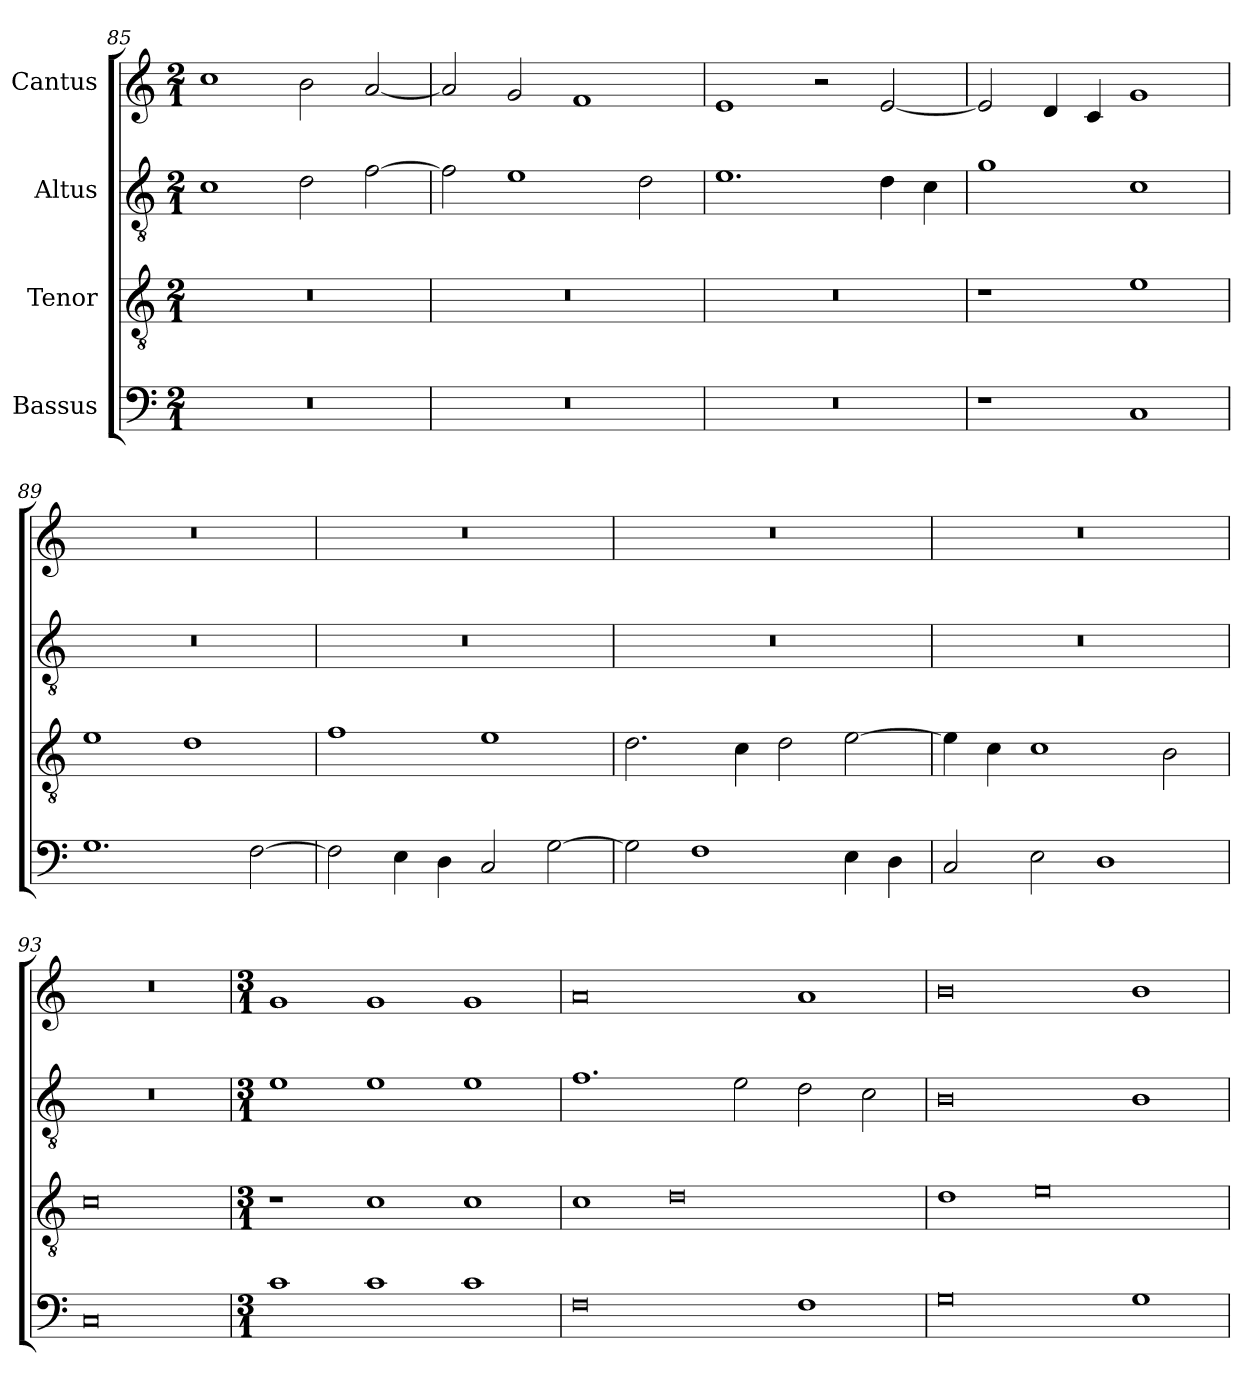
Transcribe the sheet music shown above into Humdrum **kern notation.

**kern	**kern	**kern	**kern
*part4	*part3	*part2	*part1
*staff4	*staff3	*staff2	*staff1
*I"Bassus	*I"Tenor	*I"Altus	*I"Cantus
*clefF4	*clefGv2	*clefGv2	*clefG2
*	*ITrd7c12	*ITrd7c12	*
*k[]	*k[]	*k[]	*k[]
*C:	*C:	*C:	*C:
*M2/1	*M2/1	*M2/1	*M2/1
=85	=85	=85	=85
!LO:N:vis=1	!LO:N:vis=1	!	!
0r	0r	1Ci	1cci
.	.	2Di\	2bi\
.	.	[>2Fi\	[<2ai/
=86	=86	=86	=86
!LO:N:vis=1	!LO:N:vis=1	!	!
0r	0r	2Fi\]	2ai/]
.	.	1Ei	2gi/
.	.	.	1fi
.	.	2Di\	.
=87	=87	=87	=87
!LO:N:vis=1	!LO:N:vis=1	!	!
0r	0r	1.Ei	1ei
.	.	.	2r
.	.	4Di\	[<2ei/
.	.	4Ci\	.
!!LO:LB:g=z
=88	=88	=88	=88
1r	1r	1Gi	2ei/]
.	.	.	4di/
.	.	.	4ci/
1Ci	1Ei	1Ci	1gi
=89	=89	=89	=89
!	!	!LO:N:vis=1	!LO:N:vis=1
1.Gi	1Ei	0r	0r
.	1Di	.	.
[>2Fi\	.	.	.
=90	=90	=90	=90
!	!	!LO:N:vis=1	!LO:N:vis=1
2Fi\]	1Fi	0r	0r
4Ei\	.	.	.
4Di\	.	.	.
2Ci/	1Ei	.	.
[>2Gi\	.	.	.
=91	=91	=91	=91
!	!	!LO:N:vis=1	!LO:N:vis=1
2Gi\]	2.Di\	0r	0r
1Fi	.	.	.
.	4Ci\	.	.
.	2Di\	.	.
4Ei\	[>2Ei\	.	.
4Di\	.	.	.
=92	=92	=92	=92
!	!	!LO:N:vis=1	!LO:N:vis=1
2Ci/	4Ei\]	0r	0r
.	4Ci\	.	.
2Ei\	1Ci	.	.
1Di	.	.	.
.	2BBi\	.	.
=93	=93	=93	=93
!	!	!LO:N:vis=1	!LO:N:vis=1
0Ci	0Ci	0r	0r
!!LO:LB:g=z
=94	=94	=94	=94
*M3/1	*M3/1	*M3/1	*M3/1
1ci	1r	1Ei	1gi
1ci	1Ci	1Ei	1gi
1ci	1Ci	1Ei	1gi
=95	=95	=95	=95
0Fi	1Ci	1.Fi	0ai
.	0Di	.	.
.	.	2Ei\	.
1Fi	.	2Di\	1ai
.	.	2Ci\	.
=96	=96	=96	=96
0Gi	1Di	0BBi	0bi
.	0Ei	.	.
1Gi	.	1BBi	1bi
=	=	=	=
*-	*-	*-	*-
